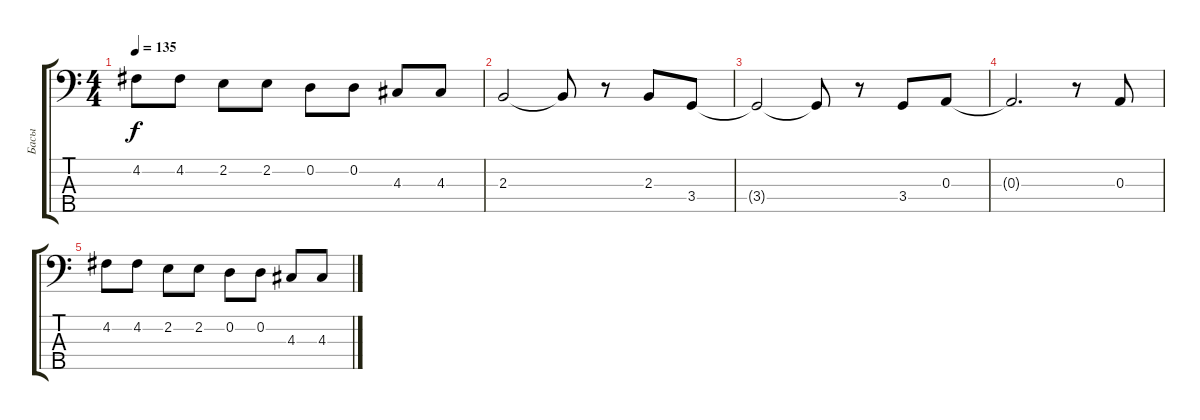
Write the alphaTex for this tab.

\track ("Басы" "Басы") {instrument synthbass2}
\staff {score tabs}
\tuning (G2 D2 A1 E1 B0) {hide}
\ts (4 4)
\tempo 135
\clef f4
\ks c
4.2.8{dy f} 4.2.8 2.2.8 2.2.8 0.2.8 0.2.8 4.3.8 4.3.8 |
2.3.2 2.3{t}.8 r.8 2.3.8 3.4.8 |
3.4{t}.2 3.4{t}.8 r.8 3.4.8 0.3.8 |
0.3{t}.2{d} r.8 0.3.8 |
4.2.8 4.2.8 2.2.8 2.2.8 0.2.8 0.2.8 4.3.8 4.3.8
